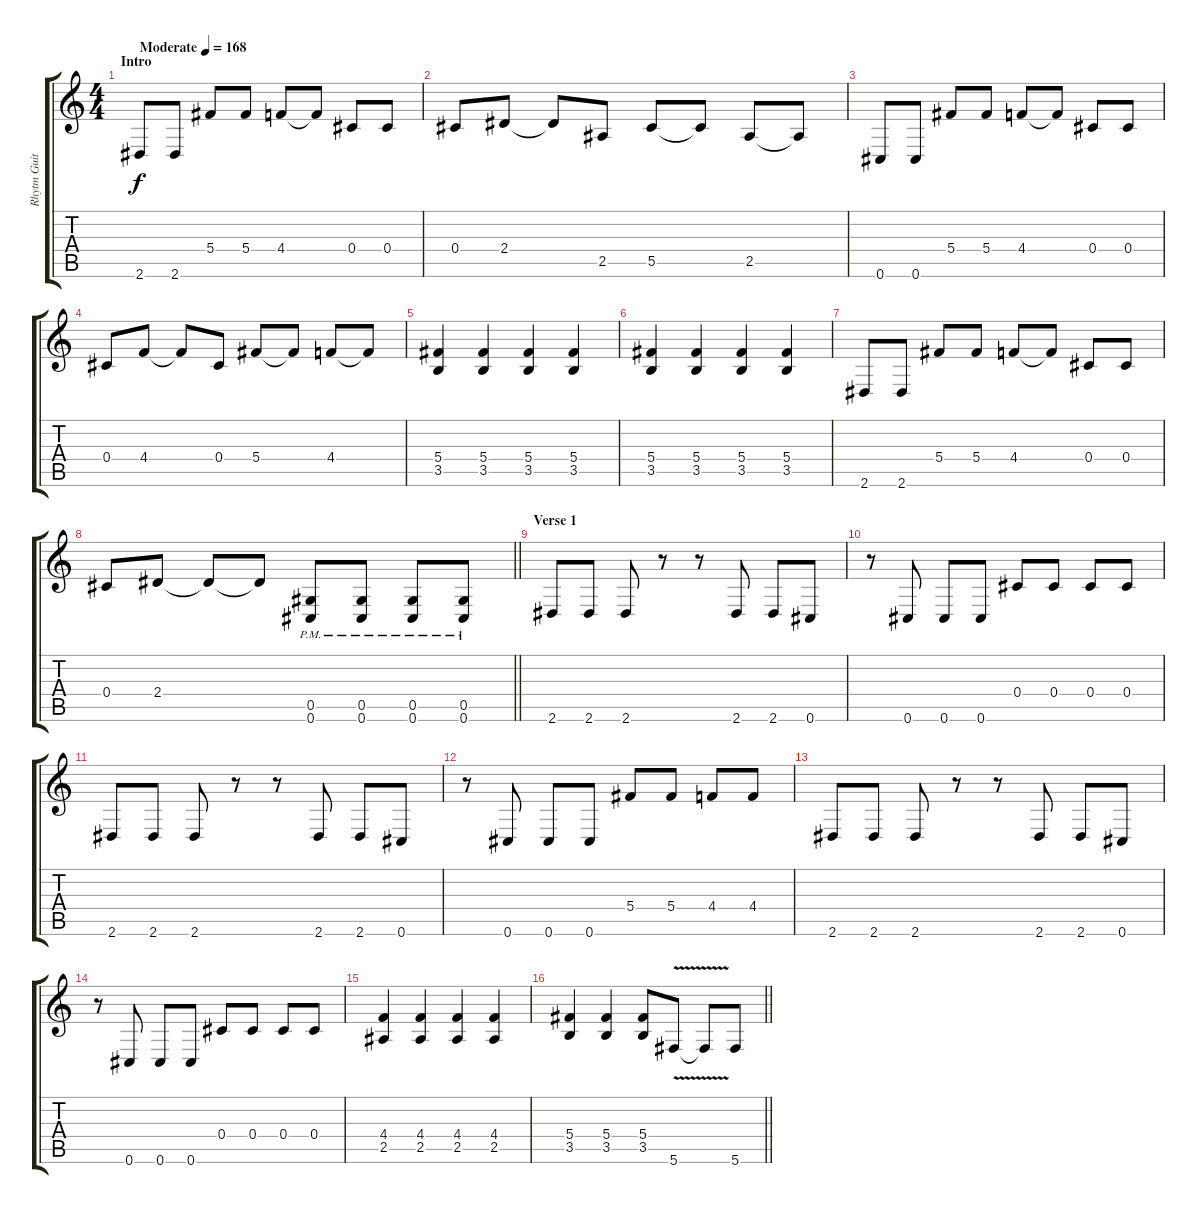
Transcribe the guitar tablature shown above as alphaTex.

\track ("Rhytm Guitar [R]" "Rhytm Guit") {instrument distortionguitar}
\staff {score tabs}
\tuning (Eb4 Bb3 Gb3 Db3 Ab2 Db2) {hide}
\ts (4 4)
\section ("" "Intro")
\tempo (168 "Moderate")
\clef g2
\ks c
2.6.8{dy f instrument distortionguitar} 2.6.8 5.4.8 5.4.8 4.4.8 4.4{t}.8 0.4.8 0.4.8 |
0.4.8 2.4.8 2.4{t}.8 2.5.8 5.5.8 5.5{t}.8 2.5.8 2.5{t}.8 |
0.6.8 0.6.8 5.4.8 5.4.8 4.4.8 4.4{t}.8 0.4.8 0.4.8 |
0.4.8 4.4.8 4.4{t}.8 0.4.8 5.4.8 5.4{t}.8 4.4.8 4.4{t}.8 |
(5.4 3.5).4 (5.4 3.5).4 (5.4 3.5).4 (5.4 3.5).4 |
(5.4 3.5).4 (5.4 3.5).4 (5.4 3.5).4 (5.4 3.5).4 |
2.6.8 2.6.8 5.4.8 5.4.8 4.4.8 4.4{t}.8 0.4.8 0.4.8 |
\barLineRight lightlight
0.4.8 2.4.8 2.4{t}.8 2.4{t}.8 (0.5{pm} 0.6{pm}).8 (0.5{pm} 0.6{pm}).8 (0.5{pm} 0.6{pm}).8 (0.5{pm} 0.6{pm}).8 |
\section ("" "Verse 1")
2.6.8 2.6.8 2.6.8 r.8 r.8 2.6.8 2.6.8 0.6.8 |
r.8 0.6.8 0.6.8 0.6.8 0.4.8 0.4.8 0.4.8 0.4.8 |
2.6.8 2.6.8 2.6.8 r.8 r.8 2.6.8 2.6.8 0.6.8 |
r.8 0.6.8 0.6.8 0.6.8 5.4.8 5.4.8 4.4.8 4.4.8 |
2.6.8 2.6.8 2.6.8 r.8 r.8 2.6.8 2.6.8 0.6.8 |
r.8 0.6.8 0.6.8 0.6.8 0.4.8 0.4.8 0.4.8 0.4.8 |
(4.4 2.5).4 (4.4 2.5).4 (4.4 2.5).4 (4.4 2.5).4 |
\barLineRight lightlight
(5.4 3.5).4 (5.4 3.5).4 (5.4 3.5).8 5.6{v}.8 5.6{t}.8 5.6.8
